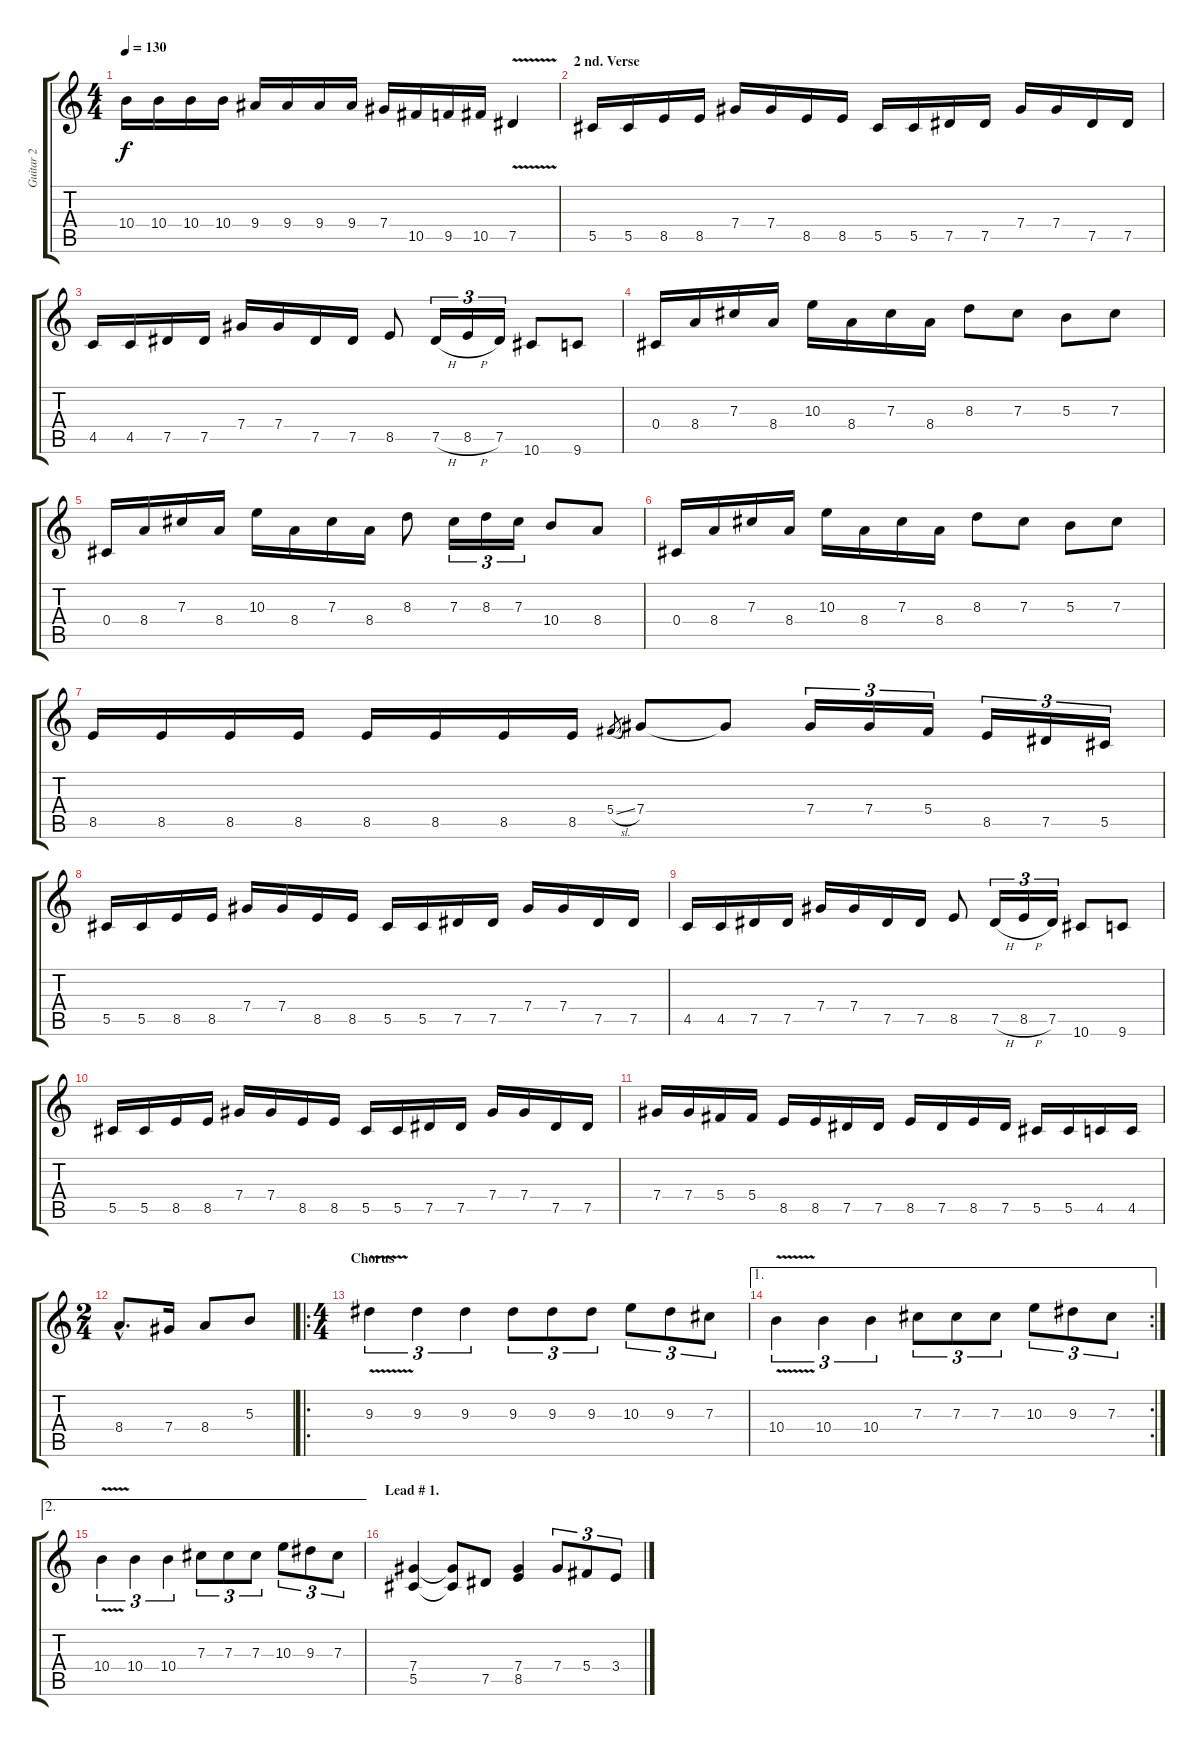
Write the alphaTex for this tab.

\track ("Guitar 2" "Guitar 2") {instrument overdrivenguitar}
\staff {score tabs}
\tuning (Eb4 Bb3 Gb3 Db3 Ab2 Eb2) {hide}
\ts (4 4)
\tempo 130
\clef g2
\ks c
10.4.16{dy f} 10.4.16 10.4.16 10.4.16 9.4.16 9.4.16 9.4.16 9.4.16 7.4.16 10.5.16 9.5.16 10.5.16 7.5{v}.4 |
\section ("" "2 nd. Verse")
5.5.16 5.5.16 8.5.16 8.5.16 7.4.16 7.4.16 8.5.16 8.5.16 5.5.16 5.5.16 7.5.16 7.5.16 7.4.16 7.4.16 7.5.16 7.5.16 |
4.5.16 4.5.16 7.5.16 7.5.16 7.4.16 7.4.16 7.5.16 7.5.16 8.5.8 7.5{h}.16{tu (3 2)} 8.5{h}.16{tu (3 2)} 7.5.16{tu (3 2)} 10.6.8 9.6.8 |
0.4.16 8.4.16 7.3.16 8.4.16 10.3.16 8.4.16 7.3.16 8.4.16 8.3.8 7.3.8 5.3.8 7.3.8 |
0.4.16 8.4.16 7.3.16 8.4.16 10.3.16 8.4.16 7.3.16 8.4.16 8.3.8 7.3.16{tu (3 2)} 8.3.16{tu (3 2)} 7.3.16{tu (3 2)} 10.4.8 8.4.8 |
0.4.16 8.4.16 7.3.16 8.4.16 10.3.16 8.4.16 7.3.16 8.4.16 8.3.8 7.3.8 5.3.8 7.3.8 |
8.5.16 8.5.16 8.5.16 8.5.16 8.5.16 8.5.16 8.5.16 8.5.16 5.4{sl}.8{gr} 7.4.8 7.4{t}.8 7.4.16{tu (3 2)} 7.4.16{tu (3 2)} 5.4.16{tu (3 2)} 8.5.16{tu (3 2)} 7.5.16{tu (3 2)} 5.5.16{tu (3 2)} |
5.5.16 5.5.16 8.5.16 8.5.16 7.4.16 7.4.16 8.5.16 8.5.16 5.5.16 5.5.16 7.5.16 7.5.16 7.4.16 7.4.16 7.5.16 7.5.16 |
4.5.16 4.5.16 7.5.16 7.5.16 7.4.16 7.4.16 7.5.16 7.5.16 8.5.8 7.5{h}.16{tu (3 2)} 8.5{h}.16{tu (3 2)} 7.5.16{tu (3 2)} 10.6.8 9.6.8 |
5.5.16 5.5.16 8.5.16 8.5.16 7.4.16 7.4.16 8.5.16 8.5.16 5.5.16 5.5.16 7.5.16 7.5.16 7.4.16 7.4.16 7.5.16 7.5.16 |
7.4.16 7.4.16 5.4.16 5.4.16 8.5.16 8.5.16 7.5.16 7.5.16 8.5.16 7.5.16 8.5.16 7.5.16 5.5.16 5.5.16 4.5.16 4.5.16 |
\ts (2 4)
8.4{hac}.8{d} 7.4.16 8.4.8 5.3.8 |
\ro
\ts (4 4)
\section ("" "Chorus")
9.3{v}.4{tu (3 2)} 9.3.4{tu (3 2)} 9.3.4{tu (3 2)} 9.3.8{tu (3 2)} 9.3.8{tu (3 2)} 9.3.8{tu (3 2)} 10.3.8{tu (3 2)} 9.3.8{tu (3 2)} 7.3.8{tu (3 2)} |
\ae 1
\rc 2
10.4{v}.4{tu (3 2)} 10.4.4{tu (3 2)} 10.4.4{tu (3 2)} 7.3.8{tu (3 2)} 7.3.8{tu (3 2)} 7.3.8{tu (3 2)} 10.3.8{tu (3 2)} 9.3.8{tu (3 2)} 7.3.8{tu (3 2)} |
\ae 2
10.4{v}.4{tu (3 2)} 10.4.4{tu (3 2)} 10.4.4{tu (3 2)} 7.3.8{tu (3 2)} 7.3.8{tu (3 2)} 7.3.8{tu (3 2)} 10.3.8{tu (3 2)} 9.3.8{tu (3 2)} 7.3.8{tu (3 2)} |
\section ("" "Lead # 1.")
(7.4 5.5).4 (7.4{t} 5.5{t}).8 7.5.8 (7.4 8.5).4 7.4.8{tu (3 2)} 5.4.8{tu (3 2)} 3.4.8{tu (3 2)}
